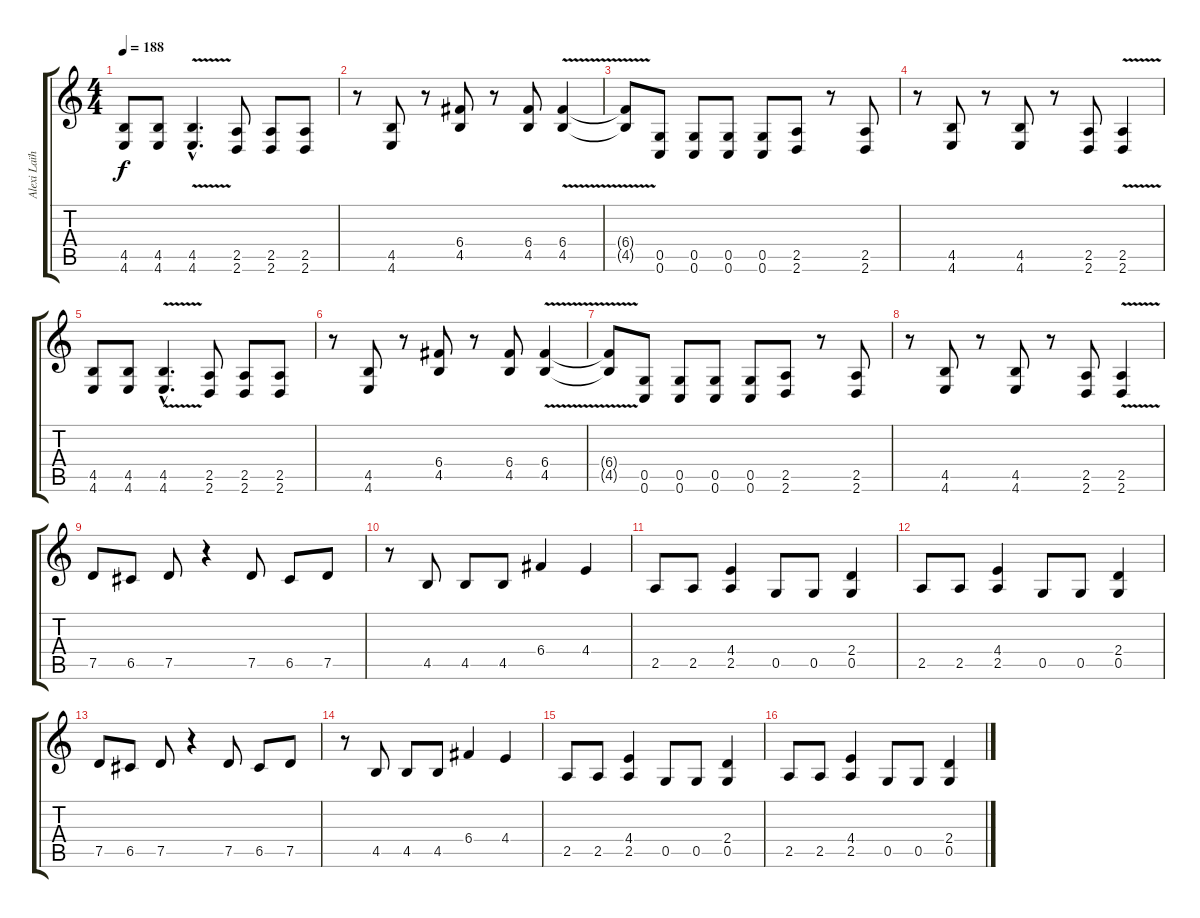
\track ("Alexi Laïho" "Alexi Laïh") {instrument distortionguitar}
\staff {score tabs}
\tuning (D4 A3 F3 C3 G2 C2) {hide}
\ts (4 4)
\tempo 188
\clef g2
\ks c
(4.5 4.6).8{dy f} (4.5 4.6).8 (4.5{hac} 4.6{v hac}).4{d} (2.5 2.6).8 (2.5 2.6).8 (2.5 2.6).8 |
r.8 (4.5 4.6).8 r.8 (6.4 4.5).8 r.8 (6.4 4.5).8 (6.4 4.5{v}).4 |
(6.4{t} 4.5{t}).8 (0.5 0.6).8 (0.5 0.6).8 (0.5 0.6).8 (0.5 0.6).8 (2.5 2.6).8 r.8 (2.5 2.6).8 |
r.8 (4.5 4.6).8 r.8 (4.5 4.6).8 r.8 (2.5 2.6).8 (2.5 2.6{v}).4 |
(4.5 4.6).8 (4.5 4.6).8 (4.5{hac} 4.6{v hac}).4{d} (2.5 2.6).8 (2.5 2.6).8 (2.5 2.6).8 |
r.8 (4.5 4.6).8 r.8 (6.4 4.5).8 r.8 (6.4 4.5).8 (6.4 4.5{v}).4 |
(6.4{t} 4.5{t}).8 (0.5 0.6).8 (0.5 0.6).8 (0.5 0.6).8 (0.5 0.6).8 (2.5 2.6).8 r.8 (2.5 2.6).8 |
r.8 (4.5 4.6).8 r.8 (4.5 4.6).8 r.8 (2.5 2.6).8 (2.5 2.6{v}).4 |
7.5.8 6.5.8 7.5.8 r.4 7.5.8 6.5.8 7.5.8 |
r.8 4.5.8 4.5.8 4.5.8 6.4.4 4.4.4 |
2.5.8 2.5.8 (4.4 2.5).4 0.5.8 0.5.8 (2.4 0.5).4 |
2.5.8 2.5.8 (4.4 2.5).4 0.5.8 0.5.8 (2.4 0.5).4 |
7.5.8 6.5.8 7.5.8 r.4 7.5.8 6.5.8 7.5.8 |
r.8 4.5.8 4.5.8 4.5.8 6.4.4 4.4.4 |
2.5.8 2.5.8 (4.4 2.5).4 0.5.8 0.5.8 (2.4 0.5).4 |
2.5.8 2.5.8 (4.4 2.5).4 0.5.8 0.5.8 (2.4 0.5).4
